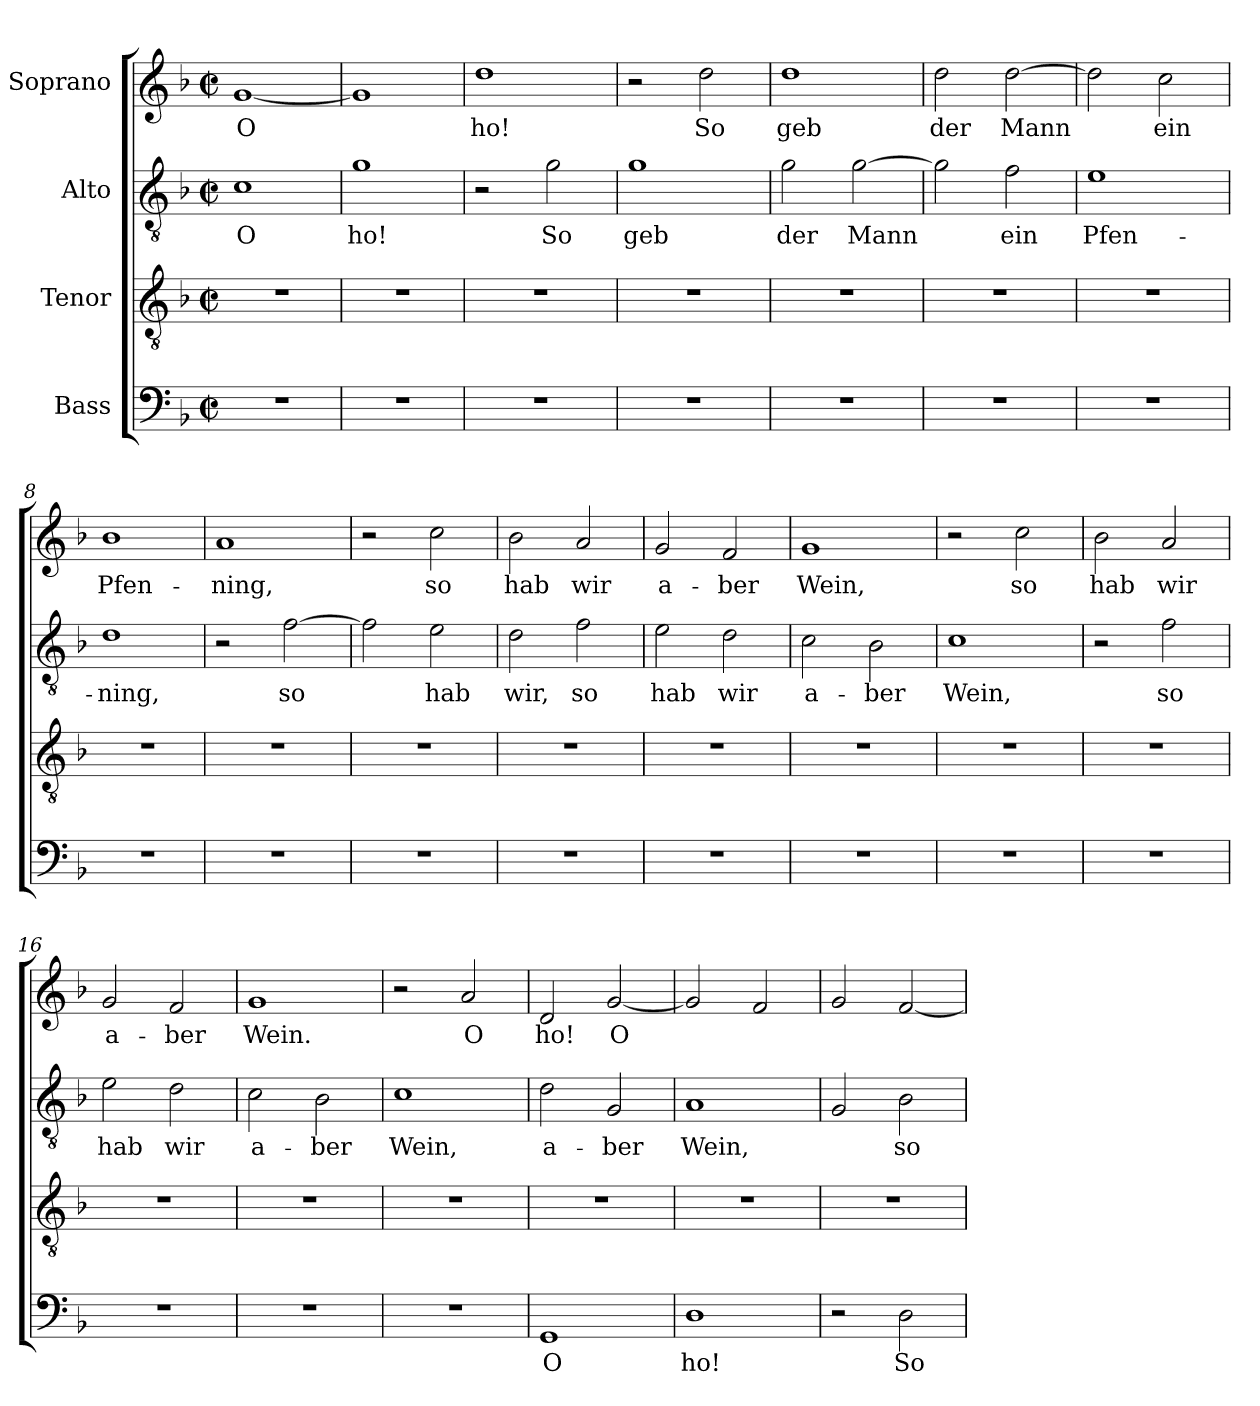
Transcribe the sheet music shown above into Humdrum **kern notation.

**kern	**text	**kern	**kern	**text	**kern	**text
*part4	*part4	*part3	*part2	*part2	*part1	*part1
*staff4	*staff4	*staff3	*staff2	*staff2	*staff1	*staff1
*I"Bass	*	*I"Tenor	*I"Alto	*	*I"Soprano	*
*clefF4	*	*clefGv2	*clefGv2	*	*clefG2	*
*k[b-]	*	*k[b-]	*k[b-]	*	*k[b-]	*
*M2/2	*	*M2/2	*M2/2	*	*M2/2	*
*met(c|)	*	*met(c|)	*met(c|)	*	*met(c|)	*
*MM160	*	*MM160	*MM160	*	*MM160	*
=1	=1	=1	=1	=1	=1	=1
!	!	!	!	!LO:LY:b	!	!LO:LY:b
1r	.	1r	1c	O	[1g	O
=2	=2	=2	=2	=2	=2	=2
!	!	!	!	!LO:LY:b	!	!
1r	.	1r	1g	ho!	1g]	.
=3	=3	=3	=3	=3	=3	=3
!	!	!	!	!	!	!LO:LY:b
1r	.	1r	2r	.	1dd	ho!
!	!	!	!	!LO:LY:b	!	!
.	.	.	2g\	So	.	.
=4	=4	=4	=4	=4	=4	=4
!	!	!	!	!LO:LY:b	!	!
1r	.	1r	1g	geb	2r	.
!	!	!	!	!	!	!LO:LY:b
.	.	.	.	.	2dd\	So
=5	=5	=5	=5	=5	=5	=5
!	!	!	!	!LO:LY:b	!	!LO:LY:b
1r	.	1r	2g\	der	1dd	geb
!	!	!	!	!LO:LY:b	!	!
.	.	.	[2g\	Mann	.	.
=6	=6	=6	=6	=6	=6	=6
!	!	!	!	!	!	!LO:LY:b
1r	.	1r	2g\]	.	2dd\	der
!	!	!	!	!LO:LY:b	!	!LO:LY:b
.	.	.	2f\	ein	[2dd\	Mann
=7	=7	=7	=7	=7	=7	=7
!	!	!	!	!LO:LY:b	!	!
1r	.	1r	1e	Pfen-	2dd\]	.
!	!	!	!	!	!	!LO:LY:b
.	.	.	.	.	2cc\	ein
=8	=8	=8	=8	=8	=8	=8
!	!	!	!	!LO:LY:b	!	!LO:LY:b
1r	.	1r	1d	-ning,	1b-	Pfen-
=9	=9	=9	=9	=9	=9	=9
!	!	!	!	!	!	!LO:LY:b
1r	.	1r	2r	.	1a	-ning,
!	!	!	!	!LO:LY:b	!	!
.	.	.	[2f\	so	.	.
=10	=10	=10	=10	=10	=10	=10
1r	.	1r	2f\]	.	2r	.
!	!	!	!	!LO:LY:b	!	!LO:LY:b
.	.	.	2e\	hab	2cc\	so
=11	=11	=11	=11	=11	=11	=11
!	!	!	!	!LO:LY:b	!	!LO:LY:b
1r	.	1r	2d\	wir,	2b-\	hab
!	!	!	!	!LO:LY:b	!	!LO:LY:b
.	.	.	2f\	so	2a/	wir
!!LO:LB:g=z
=12	=12	=12	=12	=12	=12	=12
!	!	!	!	!LO:LY:b	!	!LO:LY:b
1r	.	1r	2e\	hab	2g/	a-
!	!	!	!	!LO:LY:b	!	!LO:LY:b
.	.	.	2d\	wir	2f/	-ber
=13	=13	=13	=13	=13	=13	=13
!	!	!	!	!LO:LY:b	!	!LO:LY:b
1r	.	1r	2c\	a-	1g	Wein,
!	!	!	!	!LO:LY:b	!	!
.	.	.	2B-\	-ber	.	.
=14	=14	=14	=14	=14	=14	=14
!	!	!	!	!LO:LY:b	!	!
1r	.	1r	1c	Wein,	2r	.
!	!	!	!	!	!	!LO:LY:b
.	.	.	.	.	2cc\	so
=15	=15	=15	=15	=15	=15	=15
!	!	!	!	!	!	!LO:LY:b
1r	.	1r	2r	.	2b-\	hab
!	!	!	!	!LO:LY:b	!	!LO:LY:b
.	.	.	2f\	so	2a/	wir
=16	=16	=16	=16	=16	=16	=16
!	!	!	!	!LO:LY:b	!	!LO:LY:b
1r	.	1r	2e\	hab	2g/	a-
!	!	!	!	!LO:LY:b	!	!LO:LY:b
.	.	.	2d\	wir	2f/	-ber
=17	=17	=17	=17	=17	=17	=17
!	!	!	!	!LO:LY:b	!	!LO:LY:b
1r	.	1r	2c\	a-	1g	Wein.
!	!	!	!	!LO:LY:b	!	!
.	.	.	2B-\	-ber	.	.
=18	=18	=18	=18	=18	=18	=18
!	!	!	!	!LO:LY:b	!	!
1r	.	1r	1c	Wein,	2r	.
!	!	!	!	!	!	!LO:LY:b
.	.	.	.	.	2a/	O
=19	=19	=19	=19	=19	=19	=19
!	!LO:LY:b	!	!	!LO:LY:b	!	!LO:LY:b
1GG	O	1r	2d\	a-	2d/	ho!
!	!	!	!	!LO:LY:b	!	!LO:LY:b
.	.	.	2G/	-ber	[2g/	O
=20	=20	=20	=20	=20	=20	=20
!	!LO:LY:b	!	!	!LO:LY:b	!	!
1D	ho!	1r	1A	Wein,	2g/]	.
.	.	.	.	.	2f/	.
=21	=21	=21	=21	=21	=21	=21
2r	.	1r	2G/	.	2g/	.
!	!LO:LY:b	!	!	!LO:LY:b	!	!
2D\	So	.	2B-\	so	[2f/	.
=	=	=	=	=	=	=
*-	*-	*-	*-	*-	*-	*-
